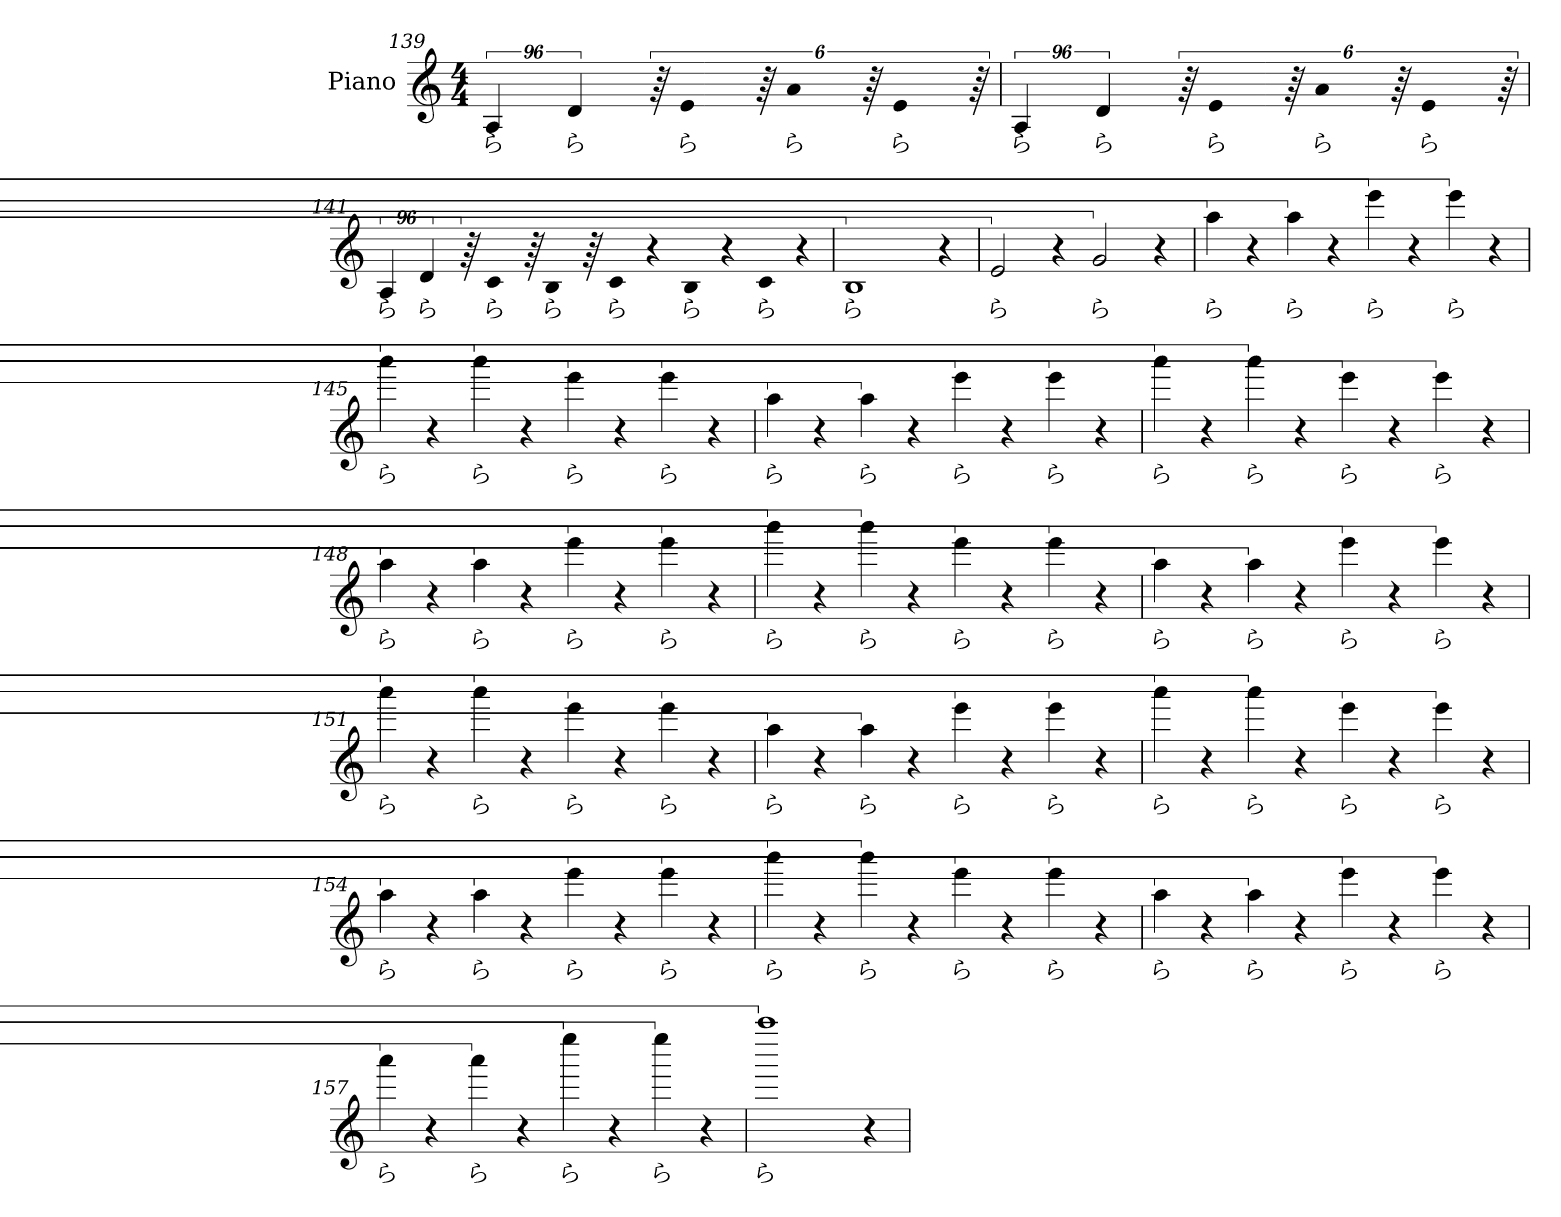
**kern	**text
*part1	*part1
*staff1	*staff1
*I"Piano	*
*clefG2	*
*k[]	*
*M4/4	*
=139	=139
384%91A	ら
384%91d	ら
384%5r	.
384%91e	ら
384%5r	.
384%91a	ら
384%5r	.
384%91e	ら
384%5r	.
=140	=140
384%91A	ら
384%91d	ら
384%5r	.
384%91e	ら
384%5r	.
384%91a	ら
384%5r	.
384%91e	ら
384%5r	.
=141	=141
384%91A	ら
384%91d	ら
384%5r	.
384%91c	ら
384%5r	.
384%91B	ら
384%5r	.
1920%341c	ら
1920%19r	.
240%7B	ら
480r	.
240%7c	ら
480r	.
=142	=142
1920%1823B	ら
1920%97r	.
=143	=143
1920%911e	ら
1920%49r	.
1920%911g	ら
1920%49r	.
=144	=144
384%91aa	ら
384%5r	.
384%91aa	ら
384%5r	.
384%91eee	ら
384%5r	.
384%91eee	ら
384%5r	.
=145	=145
384%91aaa	ら
384%5r	.
384%91aaa	ら
384%5r	.
384%91eee	ら
384%5r	.
384%91eee	ら
384%5r	.
=146	=146
384%91aa	ら
384%5r	.
384%91aa	ら
384%5r	.
384%91eee	ら
384%5r	.
384%91eee	ら
384%5r	.
=147	=147
384%91aaa	ら
384%5r	.
384%91aaa	ら
384%5r	.
384%91eee	ら
384%5r	.
384%91eee	ら
384%5r	.
=148	=148
384%91aa	ら
384%5r	.
384%91aa	ら
384%5r	.
384%91eee	ら
384%5r	.
384%91eee	ら
384%5r	.
=149	=149
384%91aaa	ら
384%5r	.
384%91aaa	ら
384%5r	.
384%91eee	ら
384%5r	.
384%91eee	ら
384%5r	.
=150	=150
384%91aa	ら
384%5r	.
384%91aa	ら
384%5r	.
384%91eee	ら
384%5r	.
384%91eee	ら
384%5r	.
=151	=151
384%91aaa	ら
384%5r	.
384%91aaa	ら
384%5r	.
384%91eee	ら
384%5r	.
384%91eee	ら
384%5r	.
=152	=152
384%91aa	ら
384%5r	.
384%91aa	ら
384%5r	.
384%91eee	ら
384%5r	.
384%91eee	ら
384%5r	.
=153	=153
384%91aaa	ら
384%5r	.
384%91aaa	ら
384%5r	.
384%91eee	ら
384%5r	.
384%91eee	ら
384%5r	.
=154	=154
384%91aa	ら
384%5r	.
384%91aa	ら
384%5r	.
384%91eee	ら
384%5r	.
384%91eee	ら
384%5r	.
=155	=155
384%91aaa	ら
384%5r	.
384%91aaa	ら
384%5r	.
384%91eee	ら
384%5r	.
384%91eee	ら
384%5r	.
=156	=156
384%91aa	ら
384%5r	.
384%91aa	ら
384%5r	.
384%91eee	ら
384%5r	.
384%91eee	ら
384%5r	.
=157	=157
384%91aaa	ら
384%5r	.
384%91aaa	ら
384%5r	.
384%91eeee	ら
384%5r	.
384%91eeee	ら
384%5r	.
=158	=158
1920%1823aaaa	ら
1920%97r	.
=	=
*-	*-
